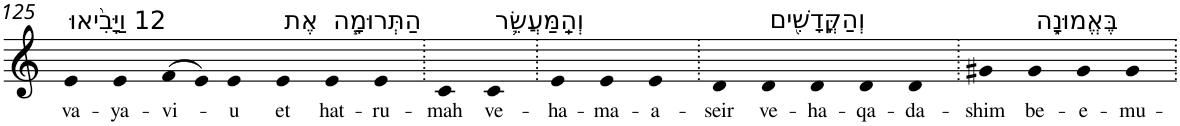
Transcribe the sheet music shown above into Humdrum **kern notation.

**kern	**text
*part1	*part1
*staff1	*staff1
*I"Piano	*
*I'Pno	*
!!LO:PB:g=z
*clefG2	*
*k[]	*
=125	=125
!LO:TX:a:t=12 וַיָּבִ֨יאוּ	!
!	!LO:LY:b
4e	va-
!	!LO:LY:b
4e	-ya-
!	!LO:LY:b
(>8f	-vi-
8e)	.
!	!LO:LY:b
4e	-u
!LO:TX:a:t=אֶת	!
!	!LO:LY:b
4e	et
!LO:TX:a:t=הַתְּרוּמָ֧ה	!
!	!LO:LY:b
4e	hat-
!	!LO:LY:b
4e	-ru-
=126.	=126.
!	!LO:LY:b
4c	-mah
!LO:TX:a:t=וְהַֽמַּעֲשֵׂ֛ר	!
!	!LO:LY:b
4c	ve-
=127.	=127.
!	!LO:LY:b
4e	-ha-
!	!LO:LY:b
4e	-ma-
!	!LO:LY:b
4e	-a-
=128.	=128.
!	!LO:LY:b
4d	-seir
!LO:TX:a:t=וְהַקֳּדָשִׁ֖ים	!
!	!LO:LY:b
4d	ve-
!	!LO:LY:b
4d	-ha-
!	!LO:LY:b
4d	-qa-
!	!LO:LY:b
4d	-da-
=129.	=129.
!	!LO:LY:b
4g#X	-shim
!LO:TX:a:t=בֶּאֱמוּנָ֑ה	!
!	!LO:LY:b
4g#	be-
!	!LO:LY:b
4g#	-e-
!	!LO:LY:b
4g#	-mu-
=.	=.
*-	*-
